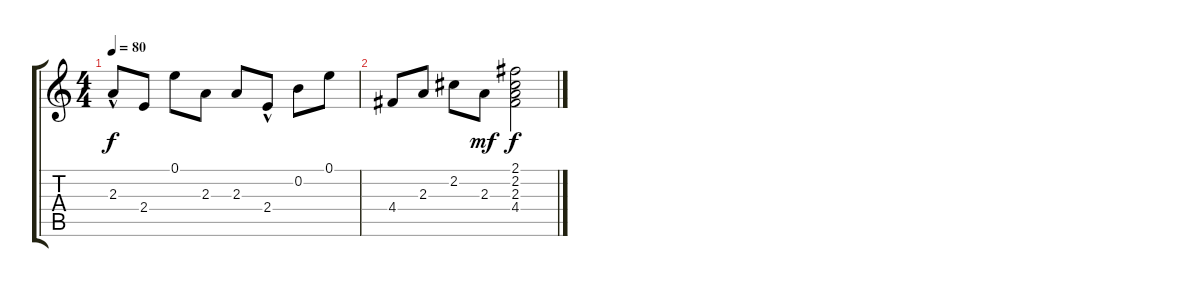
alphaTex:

\track "" {instrument electricguitarjazz}
\staff {score tabs}
\tuning (E4 B3 G3 D3 A2 E2) {hide}
\ts (4 4)
\tempo 80
\clef g2
\ks c
2.3{hac}.8{dy f} 2.4.8 0.1.8 2.3.8 2.3.8 2.4{hac}.8 0.2.8 0.1.8 |
4.4.8 2.3.8 2.2.8 2.3.8{dy mf} (2.1 2.2 2.3 4.4).2{dy f}
